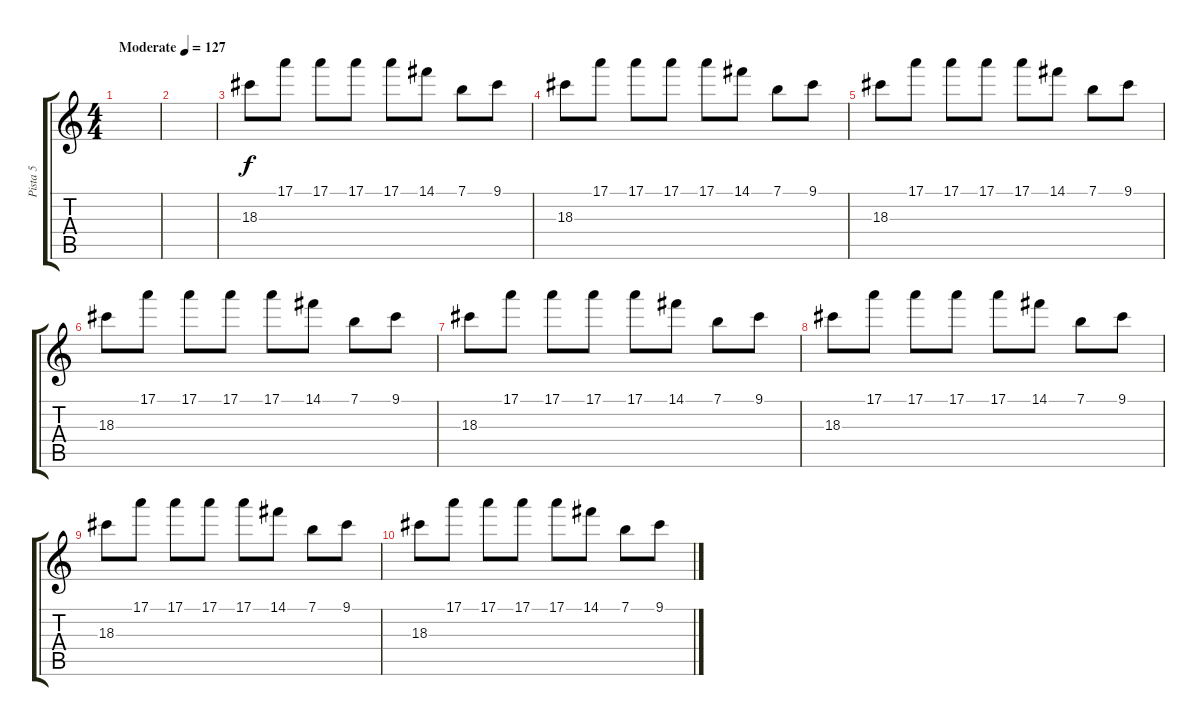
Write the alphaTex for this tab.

\track ("Pista 5" "Pista 5") {instrument electricguitarclean}
\staff {score tabs}
\tuning (E4 B3 G3 D3 A2 E2) {hide}
\ts (4 4)
\tempo (127 "Moderate")
\clef g2
\ks c
|
|
18.3.8 17.1.8 17.1.8 17.1.8 17.1.8 14.1.8 7.1.8 9.1.8 |
18.3.8 17.1.8 17.1.8 17.1.8 17.1.8 14.1.8 7.1.8 9.1.8 |
18.3.8 17.1.8 17.1.8 17.1.8 17.1.8 14.1.8 7.1.8 9.1.8 |
18.3.8 17.1.8 17.1.8 17.1.8 17.1.8 14.1.8 7.1.8 9.1.8 |
18.3.8 17.1.8 17.1.8 17.1.8 17.1.8 14.1.8 7.1.8 9.1.8 |
18.3.8 17.1.8 17.1.8 17.1.8 17.1.8 14.1.8 7.1.8 9.1.8 |
18.3.8 17.1.8 17.1.8 17.1.8 17.1.8 14.1.8 7.1.8 9.1.8 |
18.3.8 17.1.8 17.1.8 17.1.8 17.1.8 14.1.8 7.1.8 9.1.8
